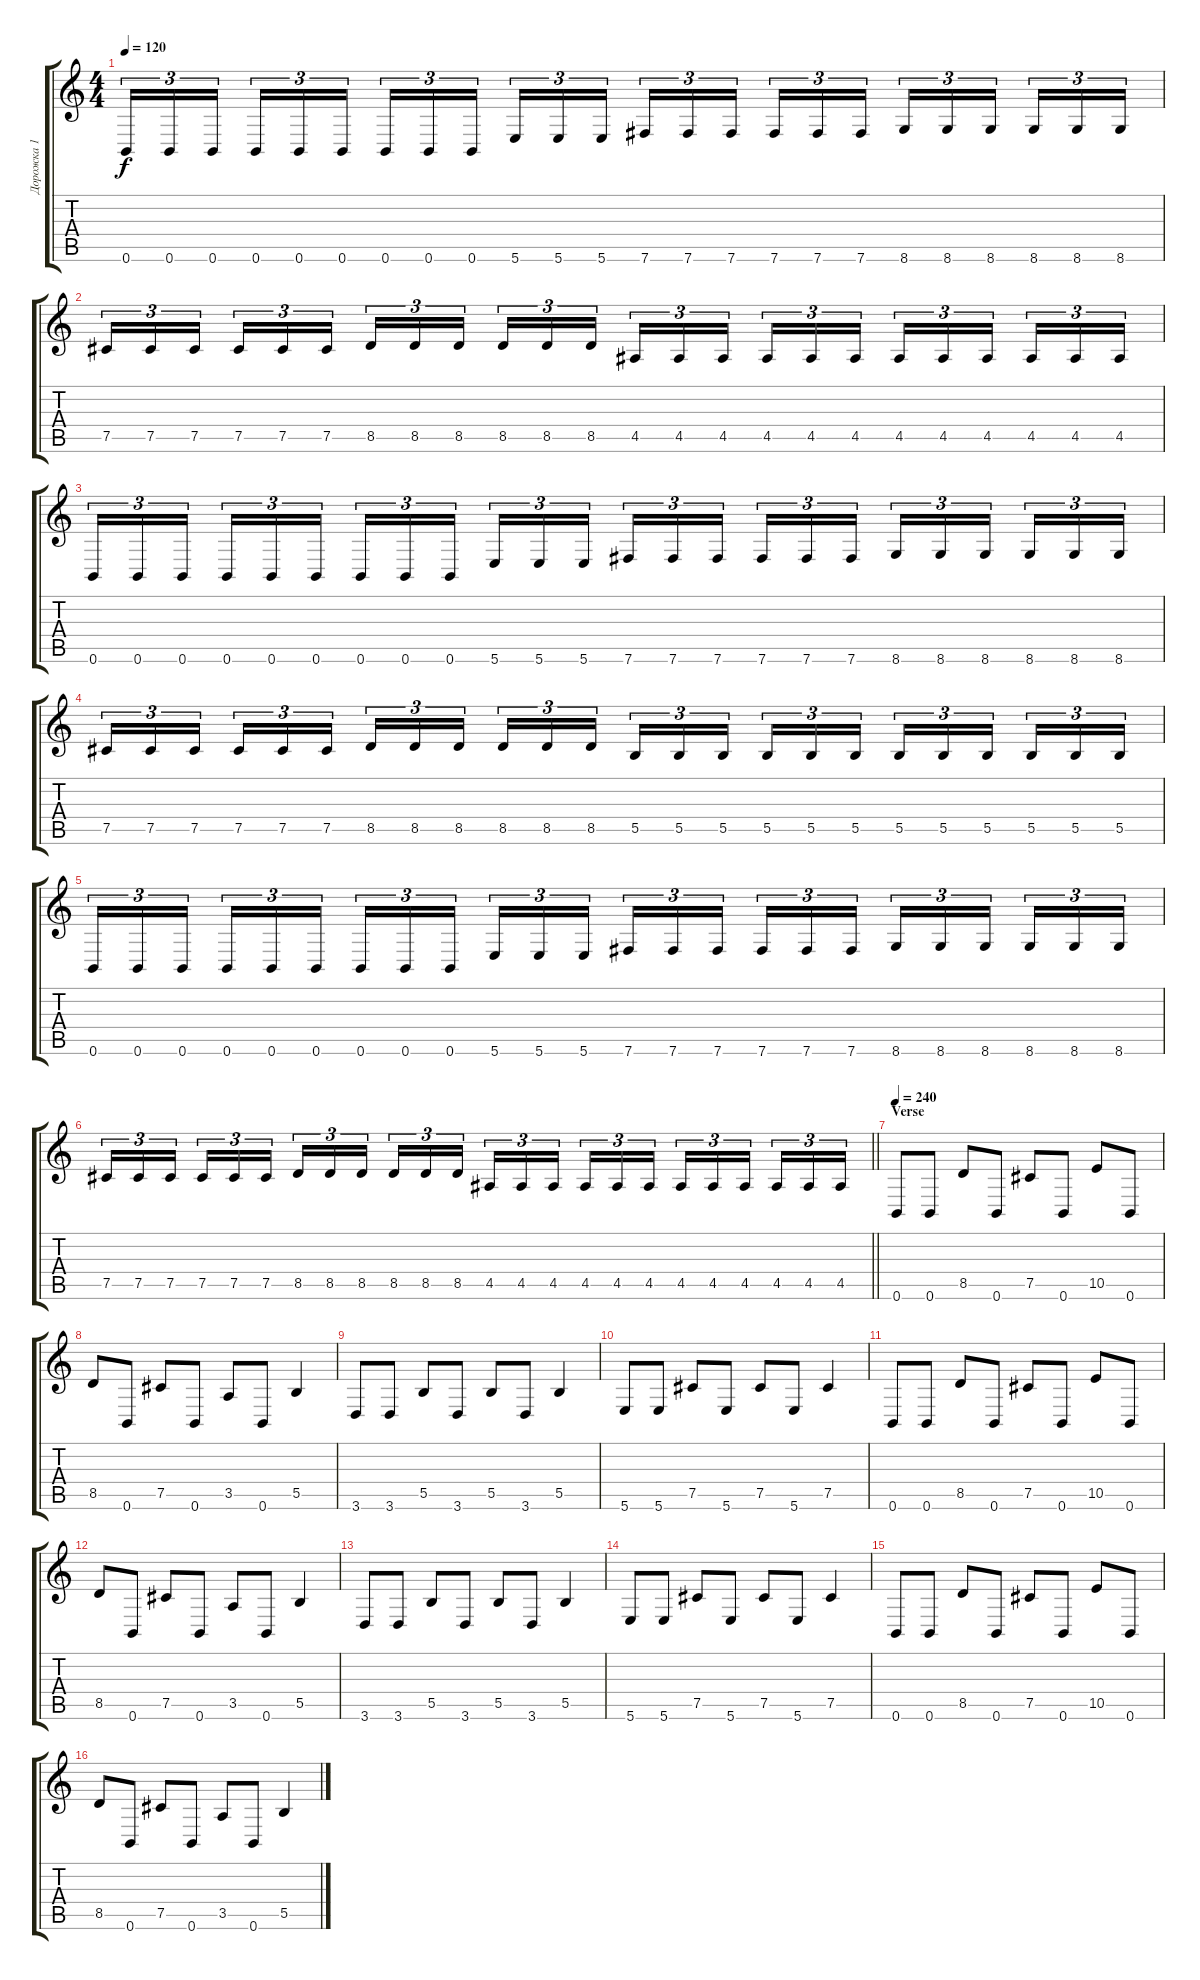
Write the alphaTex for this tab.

\track ("Дорожка 1" "Дорожка 1") {instrument distortionguitar}
\staff {score tabs}
\tuning (Db4 Ab3 E3 B2 Gb2 B1) {hide}
\ts (4 4)
\tempo 120
\clef g2
\ks c
0.6.16{tu (3 2) dy f} 0.6.16{tu (3 2)} 0.6.16{tu (3 2) beam splitsecondary} 0.6.16{tu (3 2)} 0.6.16{tu (3 2)} 0.6.16{tu (3 2)} 0.6.16{tu (3 2)} 0.6.16{tu (3 2)} 0.6.16{tu (3 2) beam splitsecondary} 5.6.16{tu (3 2)} 5.6.16{tu (3 2)} 5.6.16{tu (3 2)} 7.6.16{tu (3 2)} 7.6.16{tu (3 2)} 7.6.16{tu (3 2) beam splitsecondary} 7.6.16{tu (3 2)} 7.6.16{tu (3 2)} 7.6.16{tu (3 2)} 8.6.16{tu (3 2)} 8.6.16{tu (3 2)} 8.6.16{tu (3 2) beam splitsecondary} 8.6.16{tu (3 2)} 8.6.16{tu (3 2)} 8.6.16{tu (3 2)} |
7.5.16{tu (3 2)} 7.5.16{tu (3 2)} 7.5.16{tu (3 2) beam splitsecondary} 7.5.16{tu (3 2)} 7.5.16{tu (3 2)} 7.5.16{tu (3 2)} 8.5.16{tu (3 2)} 8.5.16{tu (3 2)} 8.5.16{tu (3 2) beam splitsecondary} 8.5.16{tu (3 2)} 8.5.16{tu (3 2)} 8.5.16{tu (3 2)} 4.5.16{tu (3 2)} 4.5.16{tu (3 2)} 4.5.16{tu (3 2) beam splitsecondary} 4.5.16{tu (3 2)} 4.5.16{tu (3 2)} 4.5.16{tu (3 2)} 4.5.16{tu (3 2)} 4.5.16{tu (3 2)} 4.5.16{tu (3 2) beam splitsecondary} 4.5.16{tu (3 2)} 4.5.16{tu (3 2)} 4.5.16{tu (3 2)} |
0.6.16{tu (3 2)} 0.6.16{tu (3 2)} 0.6.16{tu (3 2) beam splitsecondary} 0.6.16{tu (3 2)} 0.6.16{tu (3 2)} 0.6.16{tu (3 2)} 0.6.16{tu (3 2)} 0.6.16{tu (3 2)} 0.6.16{tu (3 2) beam splitsecondary} 5.6.16{tu (3 2)} 5.6.16{tu (3 2)} 5.6.16{tu (3 2)} 7.6.16{tu (3 2)} 7.6.16{tu (3 2)} 7.6.16{tu (3 2) beam splitsecondary} 7.6.16{tu (3 2)} 7.6.16{tu (3 2)} 7.6.16{tu (3 2)} 8.6.16{tu (3 2)} 8.6.16{tu (3 2)} 8.6.16{tu (3 2) beam splitsecondary} 8.6.16{tu (3 2)} 8.6.16{tu (3 2)} 8.6.16{tu (3 2)} |
7.5.16{tu (3 2)} 7.5.16{tu (3 2)} 7.5.16{tu (3 2) beam splitsecondary} 7.5.16{tu (3 2)} 7.5.16{tu (3 2)} 7.5.16{tu (3 2)} 8.5.16{tu (3 2)} 8.5.16{tu (3 2)} 8.5.16{tu (3 2) beam splitsecondary} 8.5.16{tu (3 2)} 8.5.16{tu (3 2)} 8.5.16{tu (3 2)} 5.5.16{tu (3 2)} 5.5.16{tu (3 2)} 5.5.16{tu (3 2) beam splitsecondary} 5.5.16{tu (3 2)} 5.5.16{tu (3 2)} 5.5.16{tu (3 2)} 5.5.16{tu (3 2)} 5.5.16{tu (3 2)} 5.5.16{tu (3 2) beam splitsecondary} 5.5.16{tu (3 2)} 5.5.16{tu (3 2)} 5.5.16{tu (3 2)} |
0.6.16{tu (3 2)} 0.6.16{tu (3 2)} 0.6.16{tu (3 2) beam splitsecondary} 0.6.16{tu (3 2)} 0.6.16{tu (3 2)} 0.6.16{tu (3 2)} 0.6.16{tu (3 2)} 0.6.16{tu (3 2)} 0.6.16{tu (3 2) beam splitsecondary} 5.6.16{tu (3 2)} 5.6.16{tu (3 2)} 5.6.16{tu (3 2)} 7.6.16{tu (3 2)} 7.6.16{tu (3 2)} 7.6.16{tu (3 2) beam splitsecondary} 7.6.16{tu (3 2)} 7.6.16{tu (3 2)} 7.6.16{tu (3 2)} 8.6.16{tu (3 2)} 8.6.16{tu (3 2)} 8.6.16{tu (3 2) beam splitsecondary} 8.6.16{tu (3 2)} 8.6.16{tu (3 2)} 8.6.16{tu (3 2)} |
\barLineRight lightlight
7.5.16{tu (3 2)} 7.5.16{tu (3 2)} 7.5.16{tu (3 2) beam splitsecondary} 7.5.16{tu (3 2)} 7.5.16{tu (3 2)} 7.5.16{tu (3 2)} 8.5.16{tu (3 2)} 8.5.16{tu (3 2)} 8.5.16{tu (3 2) beam splitsecondary} 8.5.16{tu (3 2)} 8.5.16{tu (3 2)} 8.5.16{tu (3 2)} 4.5.16{tu (3 2)} 4.5.16{tu (3 2)} 4.5.16{tu (3 2) beam splitsecondary} 4.5.16{tu (3 2)} 4.5.16{tu (3 2)} 4.5.16{tu (3 2)} 4.5.16{tu (3 2)} 4.5.16{tu (3 2)} 4.5.16{tu (3 2) beam splitsecondary} 4.5.16{tu (3 2)} 4.5.16{tu (3 2)} 4.5.16{tu (3 2)} |
\section ("" "Verse")
\tempo 240
0.6.8 0.6.8 8.5.8 0.6.8 7.5.8 0.6.8 10.5.8 0.6.8 |
8.5.8 0.6.8 7.5.8 0.6.8 3.5.8 0.6.8 5.5.4 |
3.6.8 3.6.8 5.5.8 3.6.8 5.5.8 3.6.8 5.5.4 |
5.6.8 5.6.8 7.5.8 5.6.8 7.5.8 5.6.8 7.5.4 |
0.6.8 0.6.8 8.5.8 0.6.8 7.5.8 0.6.8 10.5.8 0.6.8 |
8.5.8 0.6.8 7.5.8 0.6.8 3.5.8 0.6.8 5.5.4 |
3.6.8 3.6.8 5.5.8 3.6.8 5.5.8 3.6.8 5.5.4 |
5.6.8 5.6.8 7.5.8 5.6.8 7.5.8 5.6.8 7.5.4 |
0.6.8 0.6.8 8.5.8 0.6.8 7.5.8 0.6.8 10.5.8 0.6.8 |
8.5.8 0.6.8 7.5.8 0.6.8 3.5.8 0.6.8 5.5.4
